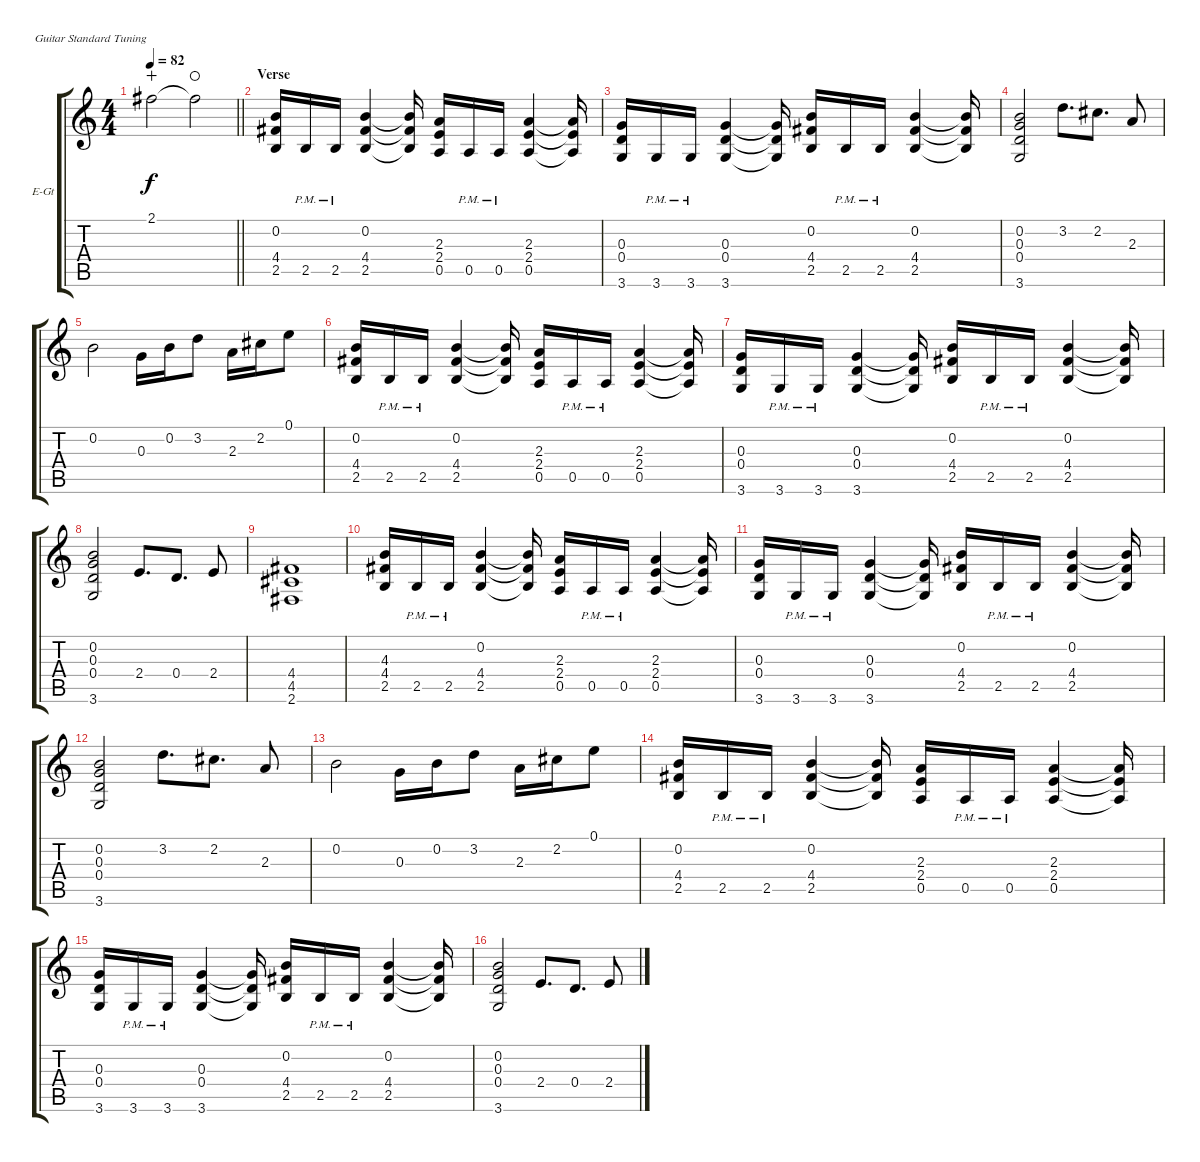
\bracketExtendMode groupsimilarinstruments
\firstSystemTrackNameOrientation horizontal
\otherSystemsTrackNameOrientation horizontal
\track ("Mavrin" "E-Gt") {instrument distortionguitar}
\staff {score tabs}
\tuning (E4 B3 G3 D3 A2 E2)
\ts (4 4)
\tempo 82
\clef g2
\scale
0.232099
\barLineRight lightlight
\ks c
2.1.2{dy f wahc} 2.1{t}.2{waho} |
\section ("" "Verse")
\scale
0.479012 (0.2 4.4 2.5).16 2.5{pm}.16 2.5{pm}.16 (0.2 4.4 2.5).4 (0.2{t} 4.4{t} 2.5{t}).16 (2.3 2.4 0.5).16 0.5{pm}.16 0.5{pm}.16 (2.3 2.4 0.5).4 (2.3{t} 2.4{t} 0.5{t}).16 |
\scale
0.476346 (0.3 0.4 3.6).16 3.6{pm}.16 3.6{pm}.16 (0.3 0.4 3.6).4 (0.3{t} 0.4{t} 3.6{t}).16 (0.2 4.4 2.5).16 2.5{pm}.16 2.5{pm}.16 (0.2 4.4 2.5).4 (0.2{t} 4.4{t} 2.5{t}).16 |
\scale
0.21044 (0.2 0.3 0.4 3.6).2 3.2.8{d} 2.2.8{d} 2.3.8 |
\scale
0.313214 0.2.2 0.3.16 0.2.16 3.2.8 2.3.16 2.2.16 0.1.8 |
\scale
0.321725 (0.2 4.4 2.5).16 2.5{pm}.16 2.5{pm}.16 (0.2 4.4 2.5).4 (0.2{t} 4.4{t} 2.5{t}).16 (2.3 2.4 0.5).16 0.5{pm}.16 0.5{pm}.16 (2.3 2.4 0.5).4 (2.3{t} 2.4{t} 0.5{t}).16 |
\scale
0.484245 (0.3 0.4 3.6).16 3.6{pm}.16 3.6{pm}.16 (0.3 0.4 3.6).4 (0.3{t} 0.4{t} 3.6{t}).16 (0.2 4.4 2.5).16 2.5{pm}.16 2.5{pm}.16 (0.2 4.4 2.5).4 (0.2{t} 4.4{t} 2.5{t}).16 |
\scale
0.19403 (0.2 0.3 0.4 3.6).2 2.4.8{d} 0.4.8{d} 2.4.8 |
\scale
0.121157 (4.4 4.5 2.6).1 |
\scale
0.350814 (4.3 4.4 2.5).16 2.5{pm}.16 2.5{pm}.16 (0.2 4.4 2.5).4 (0.2{t} 4.4{t} 2.5{t}).16 (2.3 2.4 0.5).16 0.5{pm}.16 0.5{pm}.16 (2.3 2.4 0.5).4 (2.3{t} 2.4{t} 0.5{t}).16 |
\scale
0.528029 (0.3 0.4 3.6).16 3.6{pm}.16 3.6{pm}.16 (0.3 0.4 3.6).4 (0.3{t} 0.4{t} 3.6{t}).16 (0.2 4.4 2.5).16 2.5{pm}.16 2.5{pm}.16 (0.2 4.4 2.5).4 (0.2{t} 4.4{t} 2.5{t}).16 |
\scale
0.250485 (0.2 0.3 0.4 3.6).2 3.2.8{d} 2.2.8{d} 2.3.8 |
\scale
0.372816 0.2.2 0.3.16 0.2.16 3.2.8 2.3.16 2.2.16 0.1.8 |
\scale
0.376699 (0.2 4.4 2.5).16 2.5{pm}.16 2.5{pm}.16 (0.2 4.4 2.5).4 (0.2{t} 4.4{t} 2.5{t}).16 (2.3 2.4 0.5).16 0.5{pm}.16 0.5{pm}.16 (2.3 2.4 0.5).4 (2.3{t} 2.4{t} 0.5{t}).16 |
\scale
0.454829 (0.3 0.4 3.6).16 3.6{pm}.16 3.6{pm}.16 (0.3 0.4 3.6).4 (0.3{t} 0.4{t} 3.6{t}).16 (0.2 4.4 2.5).16 2.5{pm}.16 2.5{pm}.16 (0.2 4.4 2.5).4 (0.2{t} 4.4{t} 2.5{t}).16 |
\scale
0.182243 (0.2 0.3 0.4 3.6).2 2.4.8{d} 0.4.8{d} 2.4.8
